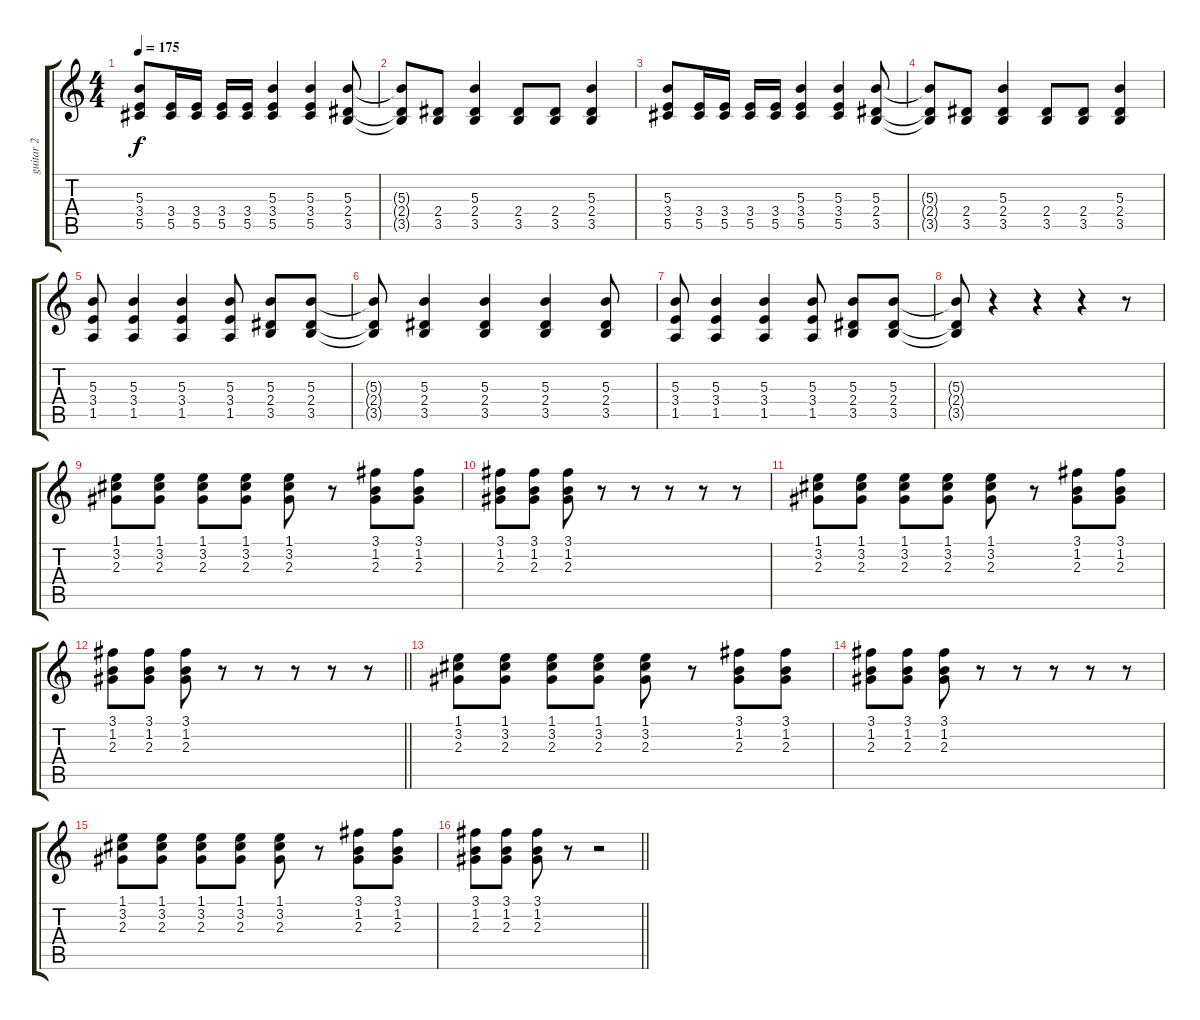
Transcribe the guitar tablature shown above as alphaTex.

\track ("guitar 2" "guitar 2") {instrument distortionguitar}
\staff {score tabs}
\tuning (Eb4 Bb3 Gb3 Db3 Ab2 Db2) {hide}
\ts (4 4)
\tempo 175
\clef g2
\ks c
(5.3 3.4 5.5).8{dy f instrument distortionguitar} (3.4 5.5).16 (3.4 5.5).16 (3.4 5.5).16 (3.4 5.5).16 (5.3 3.4 5.5).4 (5.3 3.4 5.5).4 (5.3 2.4 3.5).8 |
(5.3{t} 2.4{t} 3.5{t}).8 (2.4 3.5).8 (5.3 2.4 3.5).4 (2.4 3.5).8 (2.4 3.5).8 (5.3 2.4 3.5).4 |
(5.3 3.4 5.5).8 (3.4 5.5).16 (3.4 5.5).16 (3.4 5.5).16 (3.4 5.5).16 (5.3 3.4 5.5).4 (5.3 3.4 5.5).4 (5.3 2.4 3.5).8 |
(5.3{t} 2.4{t} 3.5{t}).8 (2.4 3.5).8 (5.3 2.4 3.5).4 (2.4 3.5).8 (2.4 3.5).8 (5.3 2.4 3.5).4 |
(5.3 3.4 1.5).8 (5.3 3.4 1.5).4 (5.3 3.4 1.5).4 (5.3 3.4 1.5).8 (5.3 2.4 3.5).8 (5.3 2.4 3.5).8 |
(5.3{t} 2.4{t} 3.5{t}).8 (5.3 2.4 3.5).4 (5.3 2.4 3.5).4 (5.3 2.4 3.5).4 (5.3 2.4 3.5).8 |
(5.3 3.4 1.5).8 (5.3 3.4 1.5).4 (5.3 3.4 1.5).4 (5.3 3.4 1.5).8 (5.3 2.4 3.5).8 (5.3 2.4 3.5).8 |
(5.3{t} 2.4{t} 3.5{t}).8 r.4 r.4 r.4 r.8 |
(1.1 3.2 2.3).8{instrument electricguitarclean} (1.1 3.2 2.3).8 (1.1 3.2 2.3).8 (1.1 3.2 2.3).8 (1.1 3.2 2.3).8 r.8 (3.1 1.2 2.3).8 (3.1 1.2 2.3).8 |
(3.1 1.2 2.3).8 (3.1 1.2 2.3).8 (3.1 1.2 2.3).8 r.8 r.8 r.8 r.8 r.8 |
(1.1 3.2 2.3).8 (1.1 3.2 2.3).8 (1.1 3.2 2.3).8 (1.1 3.2 2.3).8 (1.1 3.2 2.3).8 r.8 (3.1 1.2 2.3).8 (3.1 1.2 2.3).8 |
\barLineRight lightlight
(3.1 1.2 2.3).8 (3.1 1.2 2.3).8 (3.1 1.2 2.3).8 r.8 r.8 r.8 r.8 r.8 |
(1.1 3.2 2.3).8 (1.1 3.2 2.3).8 (1.1 3.2 2.3).8 (1.1 3.2 2.3).8 (1.1 3.2 2.3).8 r.8 (3.1 1.2 2.3).8 (3.1 1.2 2.3).8 |
(3.1 1.2 2.3).8 (3.1 1.2 2.3).8 (3.1 1.2 2.3).8 r.8 r.8 r.8 r.8 r.8 |
(1.1 3.2 2.3).8 (1.1 3.2 2.3).8 (1.1 3.2 2.3).8 (1.1 3.2 2.3).8 (1.1 3.2 2.3).8 r.8 (3.1 1.2 2.3).8 (3.1 1.2 2.3).8 |
\barLineRight lightlight
(3.1 1.2 2.3).8 (3.1 1.2 2.3).8 (3.1 1.2 2.3).8 r.8 r.2
